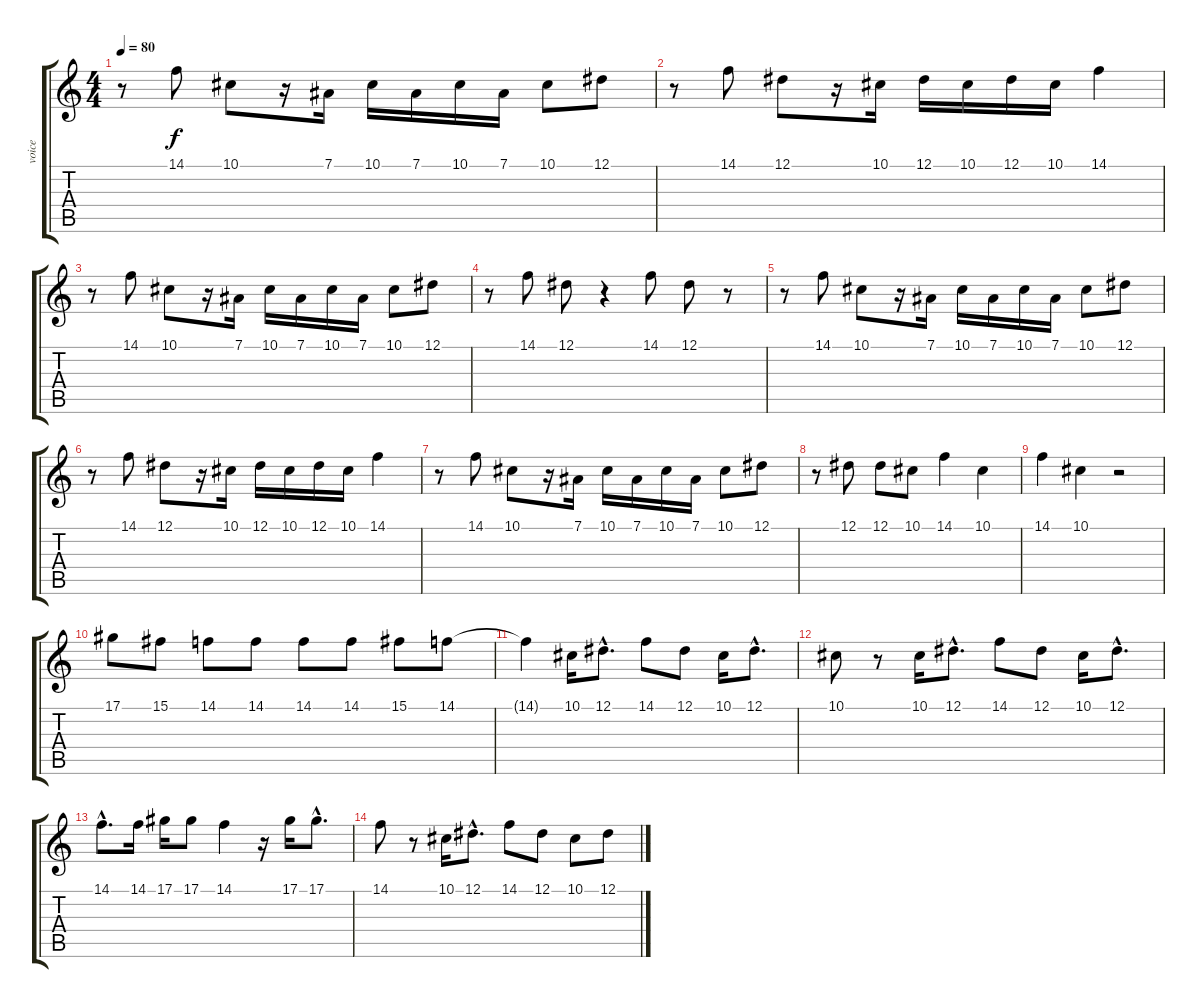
\track ("voice" "voice") {instrument ocarina}
\staff {score tabs}
\tuning (Eb4 Bb3 Gb3 Db3 Ab2 Eb2) {hide}
\ts (4 4)
\tempo 80
\clef g2
\ks c
r.8{dy f} 14.1.8 10.1.8 r.16 7.1.16 10.1.16 7.1.16 10.1.16 7.1.16 10.1.8 12.1.8 |
r.8 14.1.8 12.1.8 r.16 10.1.16 12.1.16 10.1.16 12.1.16 10.1.16 14.1.4 |
r.8 14.1.8 10.1.8 r.16 7.1.16 10.1.16 7.1.16 10.1.16 7.1.16 10.1.8 12.1.8 |
r.8 14.1.8 12.1.8 r.4 14.1.8 12.1.8 r.8 |
r.8 14.1.8 10.1.8 r.16 7.1.16 10.1.16 7.1.16 10.1.16 7.1.16 10.1.8 12.1.8 |
r.8 14.1.8 12.1.8 r.16 10.1.16 12.1.16 10.1.16 12.1.16 10.1.16 14.1.4 |
r.8 14.1.8 10.1.8 r.16 7.1.16 10.1.16 7.1.16 10.1.16 7.1.16 10.1.8 12.1.8 |
r.8 12.1.8 12.1.8 10.1.8 14.1.4 10.1.4 |
14.1.4 10.1.4 r.2 |
17.1.8 15.1.8 14.1.8 14.1.8 14.1.8 14.1.8 15.1.8 14.1.8 |
14.1{t}.4 10.1.16 12.1{hac}.8{d} 14.1.8 12.1.8 10.1.16 12.1{hac}.8{d} |
10.1.8 r.8 10.1.16 12.1{hac}.8{d} 14.1.8 12.1.8 10.1.16 12.1{hac}.8{d} |
14.1{hac}.8{d} 14.1.16 17.1.16 17.1.8 14.1.4 r.16 17.1.16 17.1{hac}.8{d} |
14.1.8 r.8 10.1.16 12.1{hac}.8{d} 14.1.8 12.1.8 10.1.8 12.1.8
